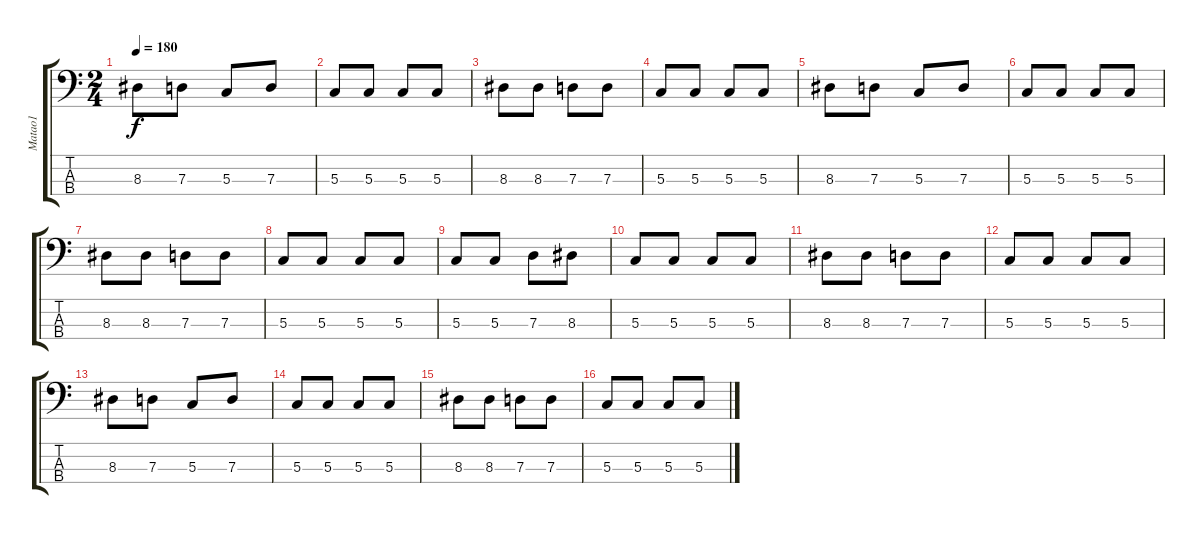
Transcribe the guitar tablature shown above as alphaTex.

\track ("Matao1" "Matao1") {instrument electricbassfinger}
\staff {score tabs}
\tuning (F2 C2 G1 D1) {hide}
\ts (2 4)
\tempo 180
\clef f4
\ks c
8.3.8{dy f} 7.3.8 5.3.8 7.3.8 |
5.3.8 5.3.8 5.3.8 5.3.8 |
8.3.8 8.3.8 7.3.8 7.3.8 |
5.3.8 5.3.8 5.3.8 5.3.8 |
8.3.8 7.3.8 5.3.8 7.3.8 |
5.3.8 5.3.8 5.3.8 5.3.8 |
8.3.8 8.3.8 7.3.8 7.3.8 |
5.3.8 5.3.8 5.3.8 5.3.8 |
5.3.8 5.3.8 7.3.8 8.3.8 |
5.3.8 5.3.8 5.3.8 5.3.8 |
8.3.8 8.3.8 7.3.8 7.3.8 |
5.3.8 5.3.8 5.3.8 5.3.8 |
8.3.8 7.3.8 5.3.8 7.3.8 |
5.3.8 5.3.8 5.3.8 5.3.8 |
8.3.8 8.3.8 7.3.8 7.3.8 |
5.3.8 5.3.8 5.3.8 5.3.8
